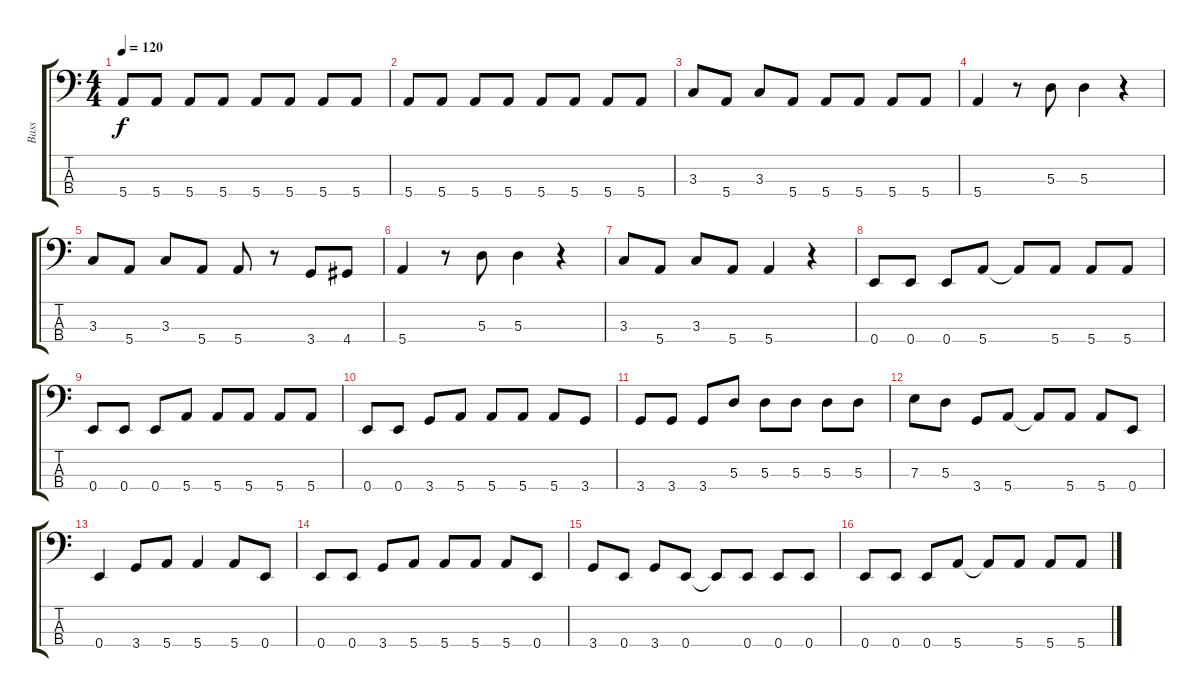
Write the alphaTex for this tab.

\track ("Bass " "Bass ") {instrument electricbassfinger}
\staff {score tabs}
\tuning (G2 D2 A1 E1) {hide}
\ts (4 4)
\tempo 120
\clef f4
\ks c
5.4.8{dy f} 5.4.8 5.4.8 5.4.8 5.4.8 5.4.8 5.4.8 5.4.8 |
5.4.8 5.4.8 5.4.8 5.4.8 5.4.8 5.4.8 5.4.8 5.4.8 |
3.3.8 5.4.8 3.3.8 5.4.8 5.4.8 5.4.8 5.4.8 5.4.8 |
5.4.4 r.8 5.3.8 5.3.4 r.4 |
3.3.8 5.4.8 3.3.8 5.4.8 5.4.8 r.8 3.4.8 4.4.8 |
5.4.4 r.8 5.3.8 5.3.4 r.4 |
3.3.8 5.4.8 3.3.8 5.4.8 5.4.4 r.4 |
0.4.8 0.4.8 0.4.8 5.4.8 5.4{t}.8 5.4.8 5.4.8 5.4.8 |
0.4.8 0.4.8 0.4.8 5.4.8 5.4.8 5.4.8 5.4.8 5.4.8 |
0.4.8 0.4.8 3.4.8 5.4.8 5.4.8 5.4.8 5.4.8 3.4.8 |
3.4.8 3.4.8 3.4.8 5.3.8 5.3.8 5.3.8 5.3.8 5.3.8 |
7.3.8 5.3.8 3.4.8 5.4.8 5.4{t}.8 5.4.8 5.4.8 0.4.8 |
0.4.4 3.4.8 5.4.8 5.4.4 5.4.8 0.4.8 |
0.4.8 0.4.8 3.4.8 5.4.8 5.4.8 5.4.8 5.4.8 0.4.8 |
3.4.8 0.4.8 3.4.8 0.4.8 0.4{t}.8 0.4.8 0.4.8 0.4.8 |
0.4.8 0.4.8 0.4.8 5.4.8 5.4{t}.8 5.4.8 5.4.8 5.4.8
